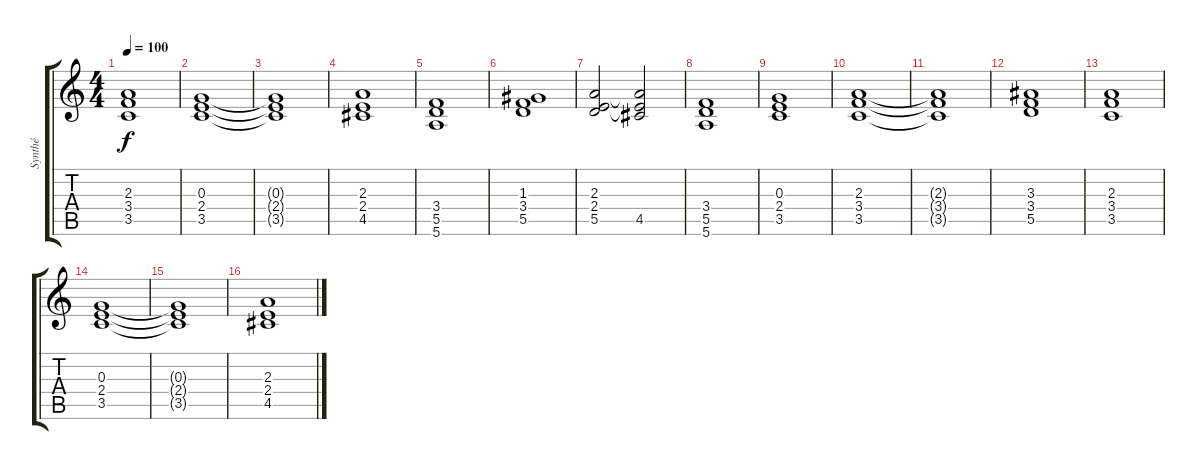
\track ("Synthé" "Synthé") {instrument synthstrings2}
\staff {score tabs}
\tuning (E5 B4 G4 D4 A3 E3) {hide}
\ts (4 4)
\tempo 100
\clef g2
\ks c
(2.3 3.4 3.5).1{dy f} |
(0.3 2.4 3.5).1 |
(0.3{t} 2.4{t} 3.5{t}).1 |
(2.3 2.4 4.5).1 |
(3.4 5.5 5.6).1 |
(1.3 3.4 5.5).1 |
(2.3 2.4 5.5).2 (2.3{t} 2.4{t} 4.5).2 |
(3.4 5.5 5.6).1 |
(0.3 2.4 3.5).1 |
(2.3 3.4 3.5).1 |
(2.3{t} 3.4{t} 3.5{t}).1 |
(3.3 3.4 5.5).1 |
(2.3 3.4 3.5).1 |
(0.3 2.4 3.5).1 |
(0.3{t} 2.4{t} 3.5{t}).1 |
(2.3 2.4 4.5).1
